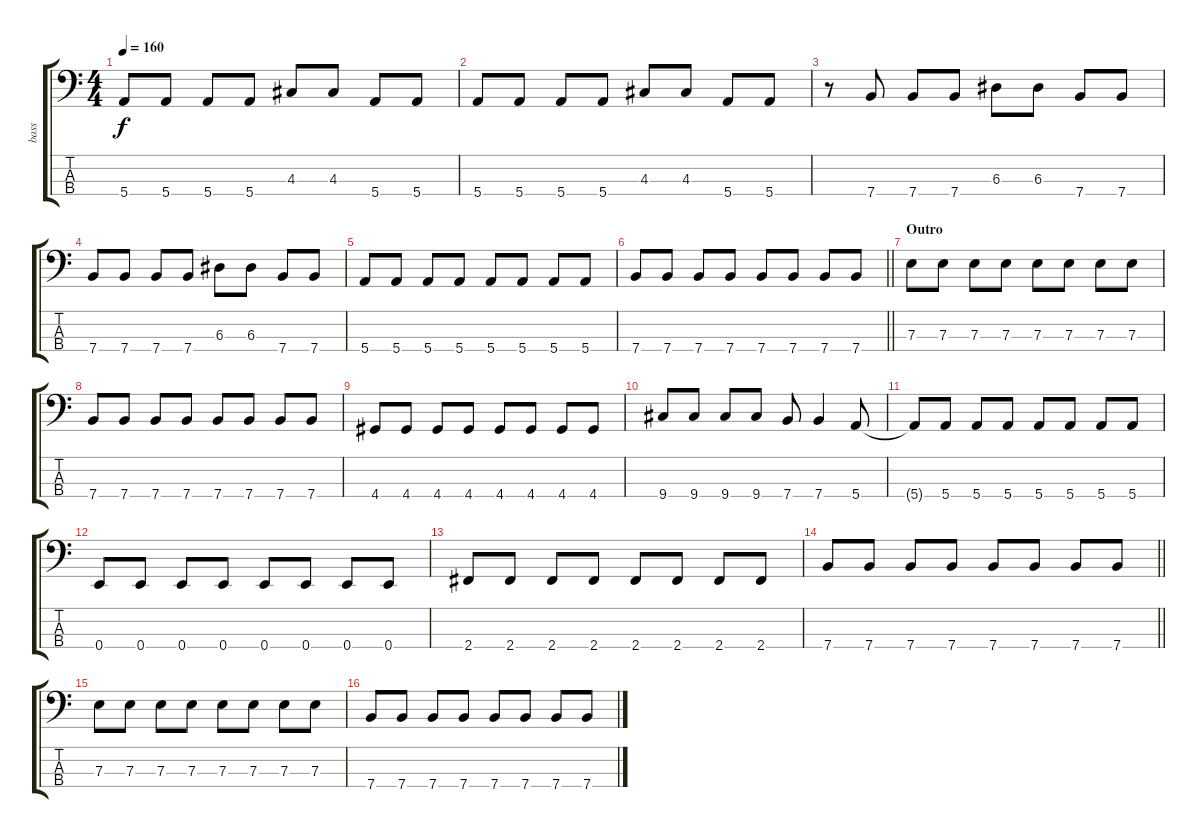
\track ("bass" "bass") {instrument electricbassfinger}
\staff {score tabs}
\tuning (G2 D2 A1 E1) {hide}
\ts (4 4)
\tempo 160
\clef f4
\ks c
5.4.8{dy f} 5.4.8 5.4.8 5.4.8 4.3.8 4.3.8 5.4.8 5.4.8 |
5.4.8 5.4.8 5.4.8 5.4.8 4.3.8 4.3.8 5.4.8 5.4.8 |
r.8 7.4.8 7.4.8 7.4.8 6.3.8 6.3.8 7.4.8 7.4.8 |
7.4.8 7.4.8 7.4.8 7.4.8 6.3.8 6.3.8 7.4.8 7.4.8 |
5.4.8 5.4.8 5.4.8 5.4.8 5.4.8 5.4.8 5.4.8 5.4.8 |
\barLineRight lightlight
7.4.8 7.4.8 7.4.8 7.4.8 7.4.8 7.4.8 7.4.8 7.4.8 |
\section ("" "Outro")
7.3.8 7.3.8 7.3.8 7.3.8 7.3.8 7.3.8 7.3.8 7.3.8 |
7.4.8 7.4.8 7.4.8 7.4.8 7.4.8 7.4.8 7.4.8 7.4.8 |
4.4.8 4.4.8 4.4.8 4.4.8 4.4.8 4.4.8 4.4.8 4.4.8 |
9.4.8 9.4.8 9.4.8 9.4.8 7.4.8 7.4.4 5.4.8 |
5.4{t}.8 5.4.8 5.4.8 5.4.8 5.4.8 5.4.8 5.4.8 5.4.8 |
0.4.8 0.4.8 0.4.8 0.4.8 0.4.8 0.4.8 0.4.8 0.4.8 |
2.4.8 2.4.8 2.4.8 2.4.8 2.4.8 2.4.8 2.4.8 2.4.8 |
\barLineRight lightlight
7.4.8 7.4.8 7.4.8 7.4.8 7.4.8 7.4.8 7.4.8 7.4.8 |
7.3.8 7.3.8 7.3.8 7.3.8 7.3.8 7.3.8 7.3.8 7.3.8 |
7.4.8 7.4.8 7.4.8 7.4.8 7.4.8 7.4.8 7.4.8 7.4.8
